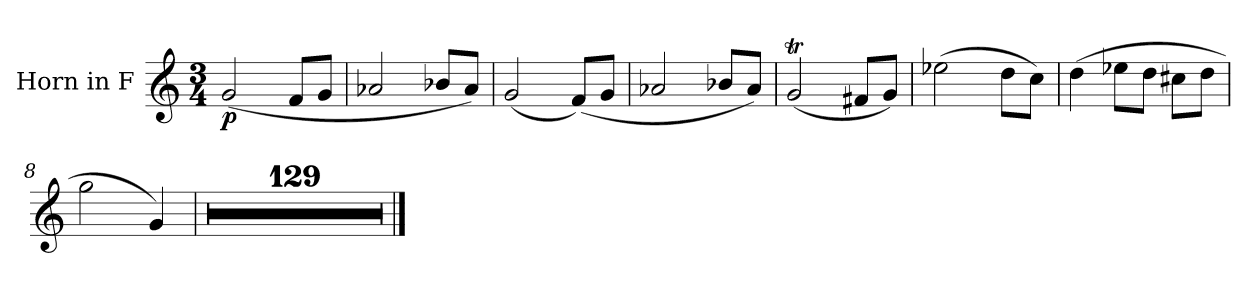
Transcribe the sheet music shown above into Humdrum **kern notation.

**kern	**dynam
*part1	*part1
*staff1	*staff1
*I"Horn in F	*
*clefG2	*
*ITrd4c7	*
*k[b-]	*
*M3/4	*
*MM80	*
=1	=1
!	!LO:DY:b
(>2c/	p
8B-/L	.
8c/J	.
=2	=2
2d-X/	.
8e-X/L	.
8d-/J)	.
=3	=3
(<2c/	.
(>8B-/L)	.
8c/J	.
=4	=4
2d-X/	.
8e-X/L	.
8d-/J)	.
=5	=5
(<2cT/	.
8Bn/L	.
8c/J)	.
=6	=6
(>2a-X\	.
8g\L	.
8f\J)	.
=7	=7
(>4g\	.
8a-X\L	.
8g\J	.
8f#X\L	.
8g\J	.
=8	=8
2cc\	.
4c/)	.
=9	=9
2.r	.
=10	=10
2.r	.
=11	=11
2.r	.
=12	=12
2.r	.
=13	=13
2.r	.
!!LO:LB:g=z
=14	=14
2.r	.
=15	=15
2.r	.
=16	=16
2.r	.
=17	=17
2.r	.
=18	=18
2.r	.
=19	=19
2.r	.
=20	=20
2.r	.
=21	=21
2.r	.
=22	=22
2.r	.
=23	=23
2.r	.
=24	=24
2.r	.
=25	=25
2.r	.
=26	=26
2.r	.
=27	=27
2.r	.
=28	=28
2.r	.
=29	=29
2.r	.
=30	=30
2.r	.
=31	=31
2.r	.
=32	=32
2.r	.
=33	=33
2.r	.
!!LO:LB:g=z
=34	=34
2.r	.
=35	=35
2.r	.
=36	=36
2.r	.
=37	=37
2.r	.
=38	=38
2.r	.
=39	=39
2.r	.
=40	=40
2.r	.
=41	=41
2.r	.
=42	=42
2.r	.
=43	=43
2.r	.
=44	=44
2.r	.
=45	=45
2.r	.
=46	=46
2.r	.
=47	=47
2.r	.
=48	=48
2.r	.
=49	=49
2.r	.
=50	=50
2.r	.
=51	=51
2.r	.
=52	=52
2.r	.
=53	=53
2.r	.
!!LO:LB:g=z
=54	=54
2.r	.
=55	=55
2.r	.
=56	=56
2.r	.
=57	=57
2.r	.
=58	=58
2.r	.
=59	=59
2.r	.
=60	=60
2.r	.
=61	=61
2.r	.
=62	=62
2.r	.
=63	=63
2.r	.
=64	=64
2.r	.
=65	=65
2.r	.
=66	=66
2.r	.
=67	=67
2.r	.
=68	=68
2.r	.
=69	=69
2.r	.
=70	=70
2.r	.
=71	=71
2.r	.
=72	=72
2.r	.
=73	=73
2.r	.
!!LO:LB:g=z
=74	=74
2.r	.
=75	=75
2.r	.
=76	=76
2.r	.
=77	=77
2.r	.
=78	=78
2.r	.
=79	=79
2.r	.
=80	=80
2.r	.
=81	=81
2.r	.
=82	=82
2.r	.
=83	=83
2.r	.
=84	=84
2.r	.
=85	=85
2.r	.
=86	=86
2.r	.
=87	=87
2.r	.
=88	=88
2.r	.
=89	=89
2.r	.
=90	=90
2.r	.
=91	=91
2.r	.
=92	=92
2.r	.
=93	=93
2.r	.
!!LO:LB:g=z
=94	=94
2.r	.
=95	=95
2.r	.
=96	=96
2.r	.
=97	=97
2.r	.
=98	=98
2.r	.
=99	=99
2.r	.
=100	=100
2.r	.
=101	=101
2.r	.
=102	=102
2.r	.
=103	=103
2.r	.
=104	=104
2.r	.
=105	=105
2.r	.
=106	=106
2.r	.
=107	=107
2.r	.
=108	=108
2.r	.
=109	=109
2.r	.
=110	=110
2.r	.
=111	=111
2.r	.
=112	=112
2.r	.
=113	=113
2.r	.
!!LO:LB:g=z
=114	=114
2.r	.
=115	=115
2.r	.
=116	=116
2.r	.
=117	=117
2.r	.
=118	=118
2.r	.
=119	=119
2.r	.
=120	=120
2.r	.
=121	=121
2.r	.
=122	=122
2.r	.
=123	=123
2.r	.
=124	=124
2.r	.
=125	=125
2.r	.
=126	=126
2.r	.
=127	=127
2.r	.
=128	=128
2.r	.
=129	=129
2.r	.
=130	=130
2.r	.
=131	=131
2.r	.
=132	=132
2.r	.
=133	=133
2.r	.
!!LO:LB:g=z
=134	=134
2.r	.
=135	=135
2.r	.
=136	=136
2.r	.
=137	=137
2.r	.
==	==
*-	*-
